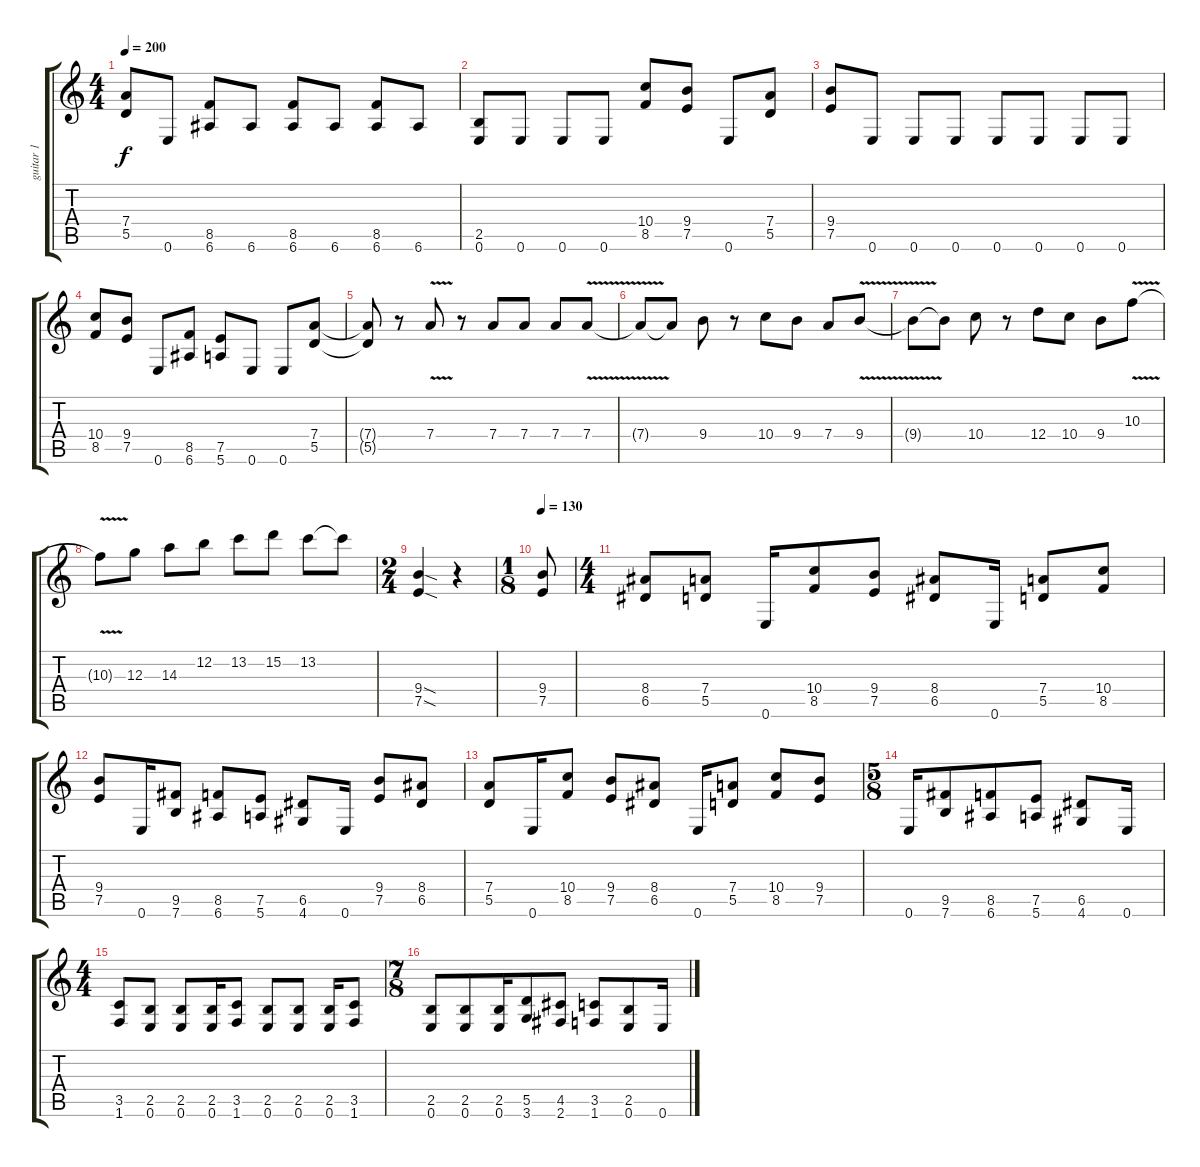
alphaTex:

\track ("guitar 1" "guitar 1") {instrument distortionguitar}
\staff {score tabs}
\tuning (E4 B3 G3 D3 A2 E2) {hide}
\ts (4 4)
\tempo 200
\clef g2
\ks c
(7.4{t} 5.5{t}).8{dy f} 0.6.8 (8.5 6.6).8 6.6.8 (8.5 6.6).8 6.6.8 (8.5 6.6).8 6.6.8 |
(2.5 0.6).8 0.6.8 0.6.8 0.6.8 (10.4 8.5).8 (9.4 7.5).8 0.6.8 (7.4 5.5).8 |
(9.4 7.5).8 0.6.8 0.6.8 0.6.8 0.6.8 0.6.8 0.6.8 0.6.8 |
(10.4 8.5).8 (9.4 7.5).8 0.6.8 (8.5 6.6).8 (7.5 5.6).8 0.6.8 0.6.8 (7.4 5.5).8 |
(7.4{t} 5.5{t}).8 r.8 7.4{v}.8 r.8 7.4.8 7.4.8 7.4.8 7.4{v}.8 |
7.4{t}.8 7.4{t}.8 9.4.8 r.8 10.4.8 9.4.8 7.4.8 9.4{v}.8 |
9.4{t}.8 9.4{t}.8 10.4.8 r.8 12.4.8 10.4.8 9.4.8 10.3{v}.8 |
10.3{t}.8 12.3.8 14.3.8 12.2.8 13.2.8 15.2.8 13.2.8 13.2{t}.8 |
\ts (2 4)
(9.4{sod} 7.5{sod}).4{volume 16} r.4 |
\ts (1 8)
\tempo 130
(9.4 7.5).8 |
\ts (4 4)
(8.4 6.5).8 (7.4 5.5).8 0.6.16 (10.4 8.5).8 (9.4 7.5).8 (8.4 6.5).8 0.6.16 (7.4 5.5).8 (10.4 8.5).8 |
(9.4 7.5).8 0.6.16 (9.5 7.6).8 (8.5 6.6).8 (7.5 5.6).8 (6.5 4.6).8 0.6.16 (9.4 7.5).8 (8.4 6.5).8 |
(7.4 5.5).8 0.6.16 (10.4 8.5).8 (9.4 7.5).8 (8.4 6.5).8 0.6.16 (7.4 5.5).8 (10.4 8.5).8 (9.4 7.5).8 |
\ts (5 8)
0.6.16 (9.5 7.6).8 (8.5 6.6).8 (7.5 5.6).8 (6.5 4.6).8 0.6.16 |
\ts (4 4)
(3.5 1.6).8 (2.5 0.6).8 (2.5 0.6).8 (2.5 0.6).16 (3.5 1.6).8 (2.5 0.6).8 (2.5 0.6).8 (2.5 0.6).16 (3.5 1.6).8 |
\ts (7 8)
(2.5 0.6).8 (2.5 0.6).8 (2.5 0.6).16 (5.5 3.6).8 (4.5 2.6).8 (3.5 1.6).8 (2.5 0.6).8 0.6.16
